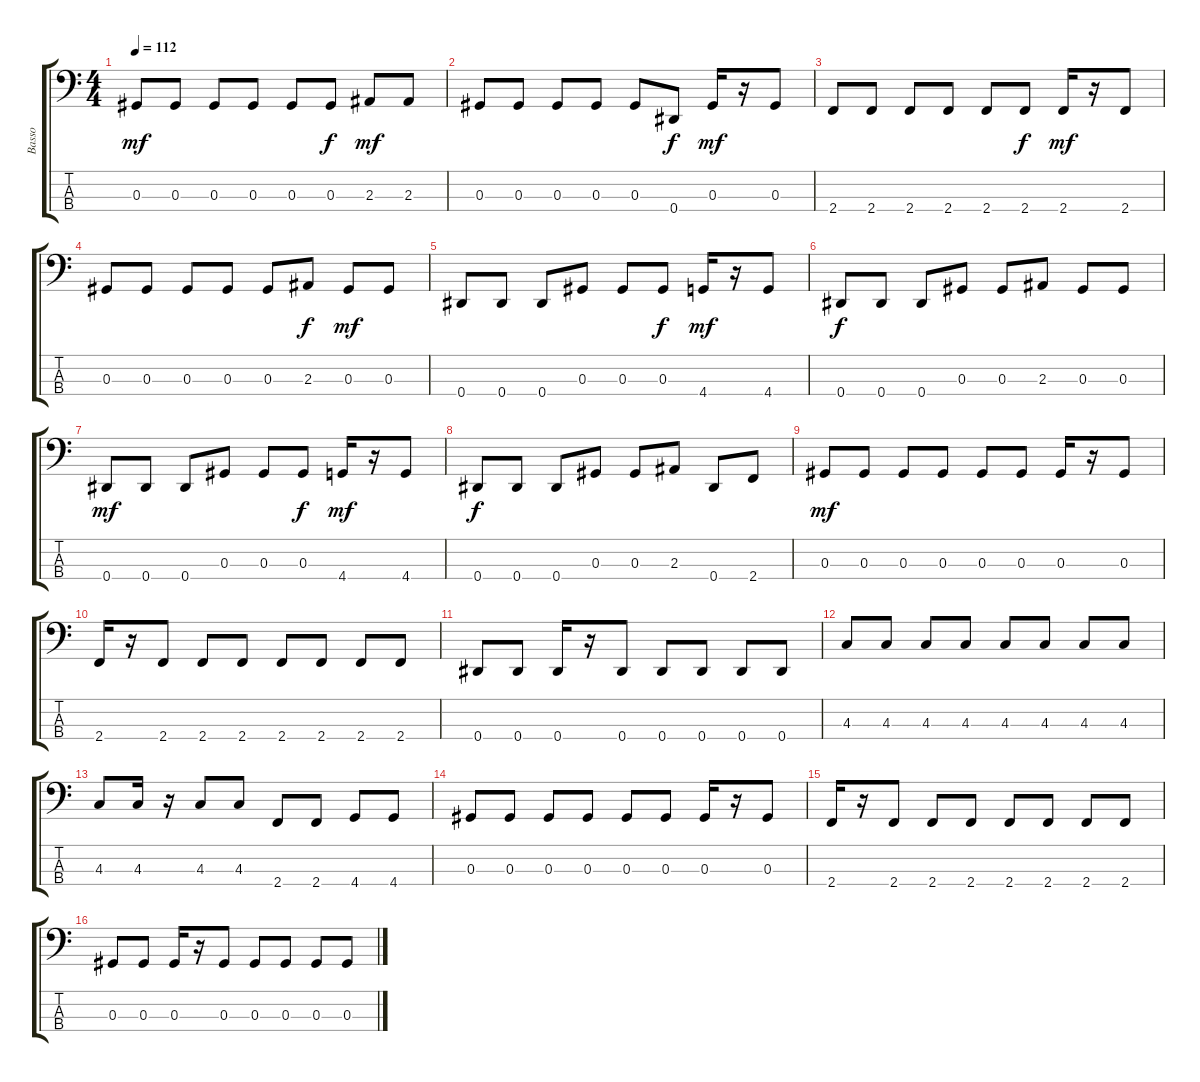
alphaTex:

\track ("Basso" "Basso") {instrument electricbassfinger}
\staff {score tabs}
\tuning (Gb2 Db2 Ab1 Eb1) {hide}
\ts (4 4)
\tempo 112
\clef f4
\ks c
0.3.8{dy mf} 0.3.8 0.3.8 0.3.8 0.3.8 0.3.8{dy f} 2.3.8{dy mf} 2.3.8 |
0.3.8 0.3.8 0.3.8 0.3.8 0.3.8 0.4.8{dy f} 0.3.16{dy mf} r.16 0.3.8 |
2.4.8 2.4.8 2.4.8 2.4.8 2.4.8 2.4.8{dy f} 2.4.16{dy mf} r.16 2.4.8 |
0.3.8 0.3.8 0.3.8 0.3.8 0.3.8 2.3.8{dy f} 0.3.8{dy mf} 0.3.8 |
0.4.8 0.4.8 0.4.8 0.3.8 0.3.8 0.3.8{dy f} 4.4.16{dy mf} r.16 4.4.8 |
0.4.8{dy f} 0.4.8 0.4.8 0.3.8 0.3.8 2.3.8 0.3.8 0.3.8 |
0.4.8{dy mf} 0.4.8 0.4.8 0.3.8 0.3.8 0.3.8{dy f} 4.4.16{dy mf} r.16 4.4.8 |
0.4.8{dy f} 0.4.8 0.4.8 0.3.8 0.3.8 2.3.8 0.4.8 2.4.8 |
0.3.8{dy mf} 0.3.8 0.3.8 0.3.8 0.3.8 0.3.8 0.3.16 r.16 0.3.8 |
2.4.16 r.16 2.4.8 2.4.8 2.4.8 2.4.8 2.4.8 2.4.8 2.4.8 |
0.4.8 0.4.8 0.4.16 r.16 0.4.8 0.4.8 0.4.8 0.4.8 0.4.8 |
4.3.8 4.3.8 4.3.8 4.3.8 4.3.8 4.3.8 4.3.8 4.3.8 |
4.3.8 4.3.16 r.16 4.3.8 4.3.8 2.4.8 2.4.8 4.4.8 4.4.8 |
0.3.8 0.3.8 0.3.8 0.3.8 0.3.8 0.3.8 0.3.16 r.16 0.3.8 |
2.4.16 r.16 2.4.8 2.4.8 2.4.8 2.4.8 2.4.8 2.4.8 2.4.8 |
0.3.8 0.3.8 0.3.16 r.16 0.3.8 0.3.8 0.3.8 0.3.8 0.3.8
